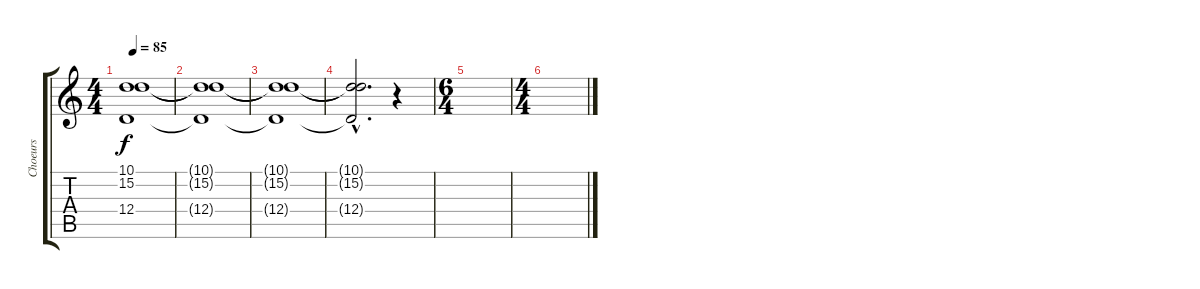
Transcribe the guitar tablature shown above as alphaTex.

\track ("Choeurs" "Choeurs") {instrument choiraahs}
\staff {score tabs}
\tuning (E4 B3 G3 D3 A2 E2) {hide}
\ts (4 4)
\tempo 85
\clef g2
\ks c
(10.1 15.2 12.4).1{dy f} |
(10.1{t} 15.2{t} 12.4{t}).1 |
(10.1{t} 15.2{t} 12.4{t}).1 |
(10.1{hac t} 15.2{hac t} 12.4{hac t}).2{d} r.4 |
\ts (6 4)
|
\ts (4 4)
